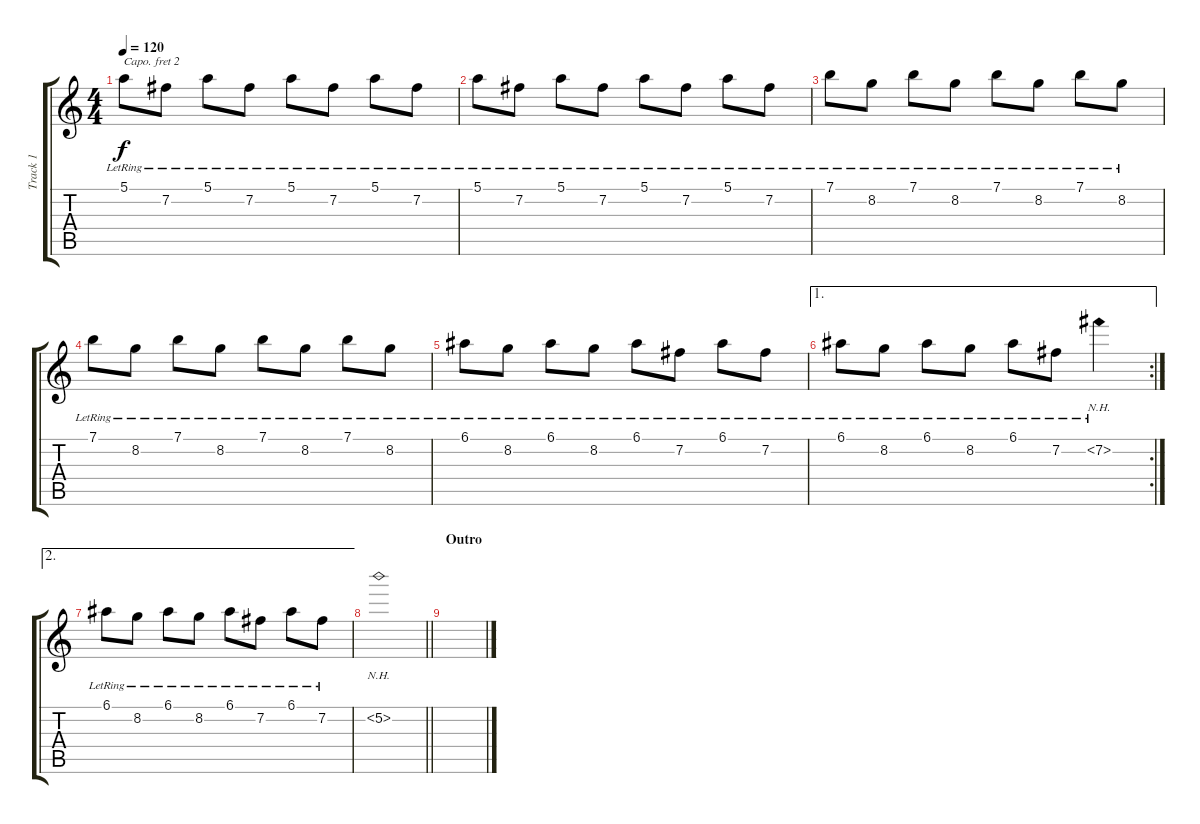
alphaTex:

\track ("Track 1" "Track 1") {instrument electricguitarclean}
\staff {score tabs}
\capo 2
\tuning (D4 A3 F3 C3 G2 C2) {hide}
\ts (4 4)
\tempo 120
\clef g2
\ks c
5.1{lr}.8{dy f} 7.2{lr}.8 5.1{lr}.8 7.2{lr}.8 5.1{lr}.8 7.2{lr}.8 5.1{lr}.8 7.2{lr}.8 |
5.1{lr}.8 7.2{lr}.8 5.1{lr}.8 7.2{lr}.8 5.1{lr}.8 7.2{lr}.8 5.1{lr}.8 7.2{lr}.8 |
7.1{lr}.8 8.2{lr}.8 7.1{lr}.8 8.2{lr}.8 7.1{lr}.8 8.2{lr}.8 7.1{lr}.8 8.2{lr}.8 |
7.1{lr}.8 8.2{lr}.8 7.1{lr}.8 8.2{lr}.8 7.1{lr}.8 8.2{lr}.8 7.1{lr}.8 8.2{lr}.8 |
6.1{lr}.8 8.2{lr}.8 6.1{lr}.8 8.2{lr}.8 6.1{lr}.8 7.2{lr}.8 6.1{lr}.8 7.2{lr}.8 |
\ae 1
\rc 2
6.1{lr}.8 8.2{lr}.8 6.1{lr}.8 8.2{lr}.8 6.1{lr}.8 7.2{lr}.8 7.2{nh lr}.4 |
\ae 2
6.1{lr}.8 8.2{lr}.8 6.1{lr}.8 8.2{lr}.8 6.1{lr}.8 7.2{lr}.8 6.1{lr}.8 7.2{lr}.8 |
\barLineRight lightlight
5.2{nh}.1 |
\section ("" "Outro")
